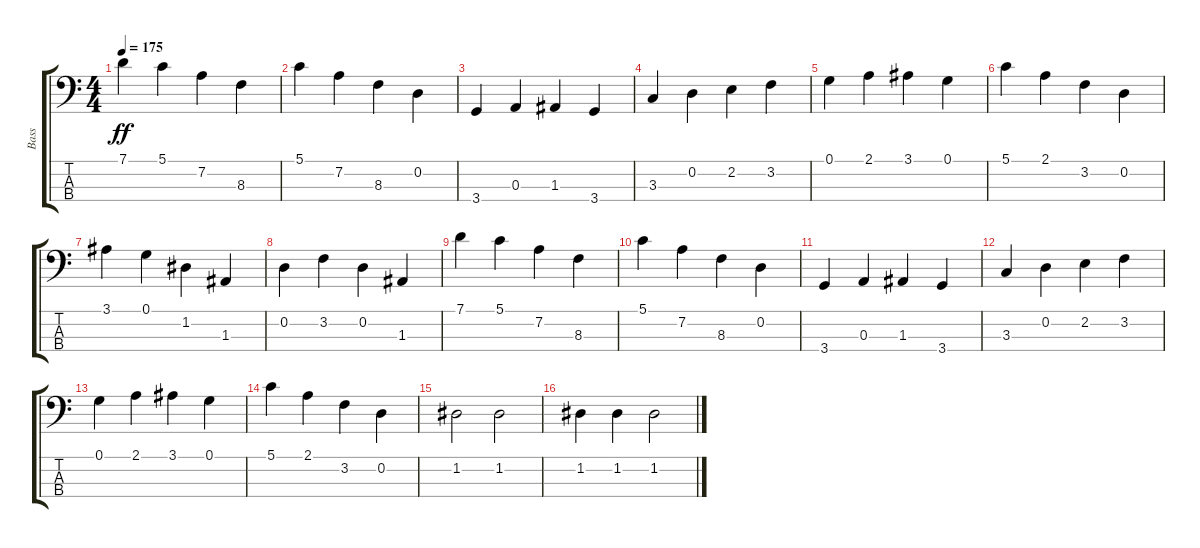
\track ("Bass" "Bass") {instrument electricbassfinger}
\staff {score tabs}
\tuning (G2 D2 A1 E1) {hide}
\ts (4 4)
\tempo 175
\clef f4
\ks c
7.1.4{dy ff} 5.1.4 7.2.4 8.3.4 |
5.1.4 7.2.4 8.3.4 0.2.4 |
3.4.4 0.3.4 1.3.4 3.4.4 |
3.3.4 0.2.4 2.2.4 3.2.4 |
0.1.4 2.1.4 3.1.4 0.1.4 |
5.1.4 2.1.4 3.2.4 0.2.4 |
3.1.4 0.1.4 1.2.4 1.3.4 |
0.2.4 3.2.4 0.2.4 1.3.4 |
7.1.4 5.1.4 7.2.4 8.3.4 |
5.1.4 7.2.4 8.3.4 0.2.4 |
3.4.4 0.3.4 1.3.4 3.4.4 |
3.3.4 0.2.4 2.2.4 3.2.4 |
0.1.4 2.1.4 3.1.4 0.1.4 |
5.1.4 2.1.4 3.2.4 0.2.4 |
1.2.2 1.2.2 |
1.2.4 1.2.4 1.2.2
